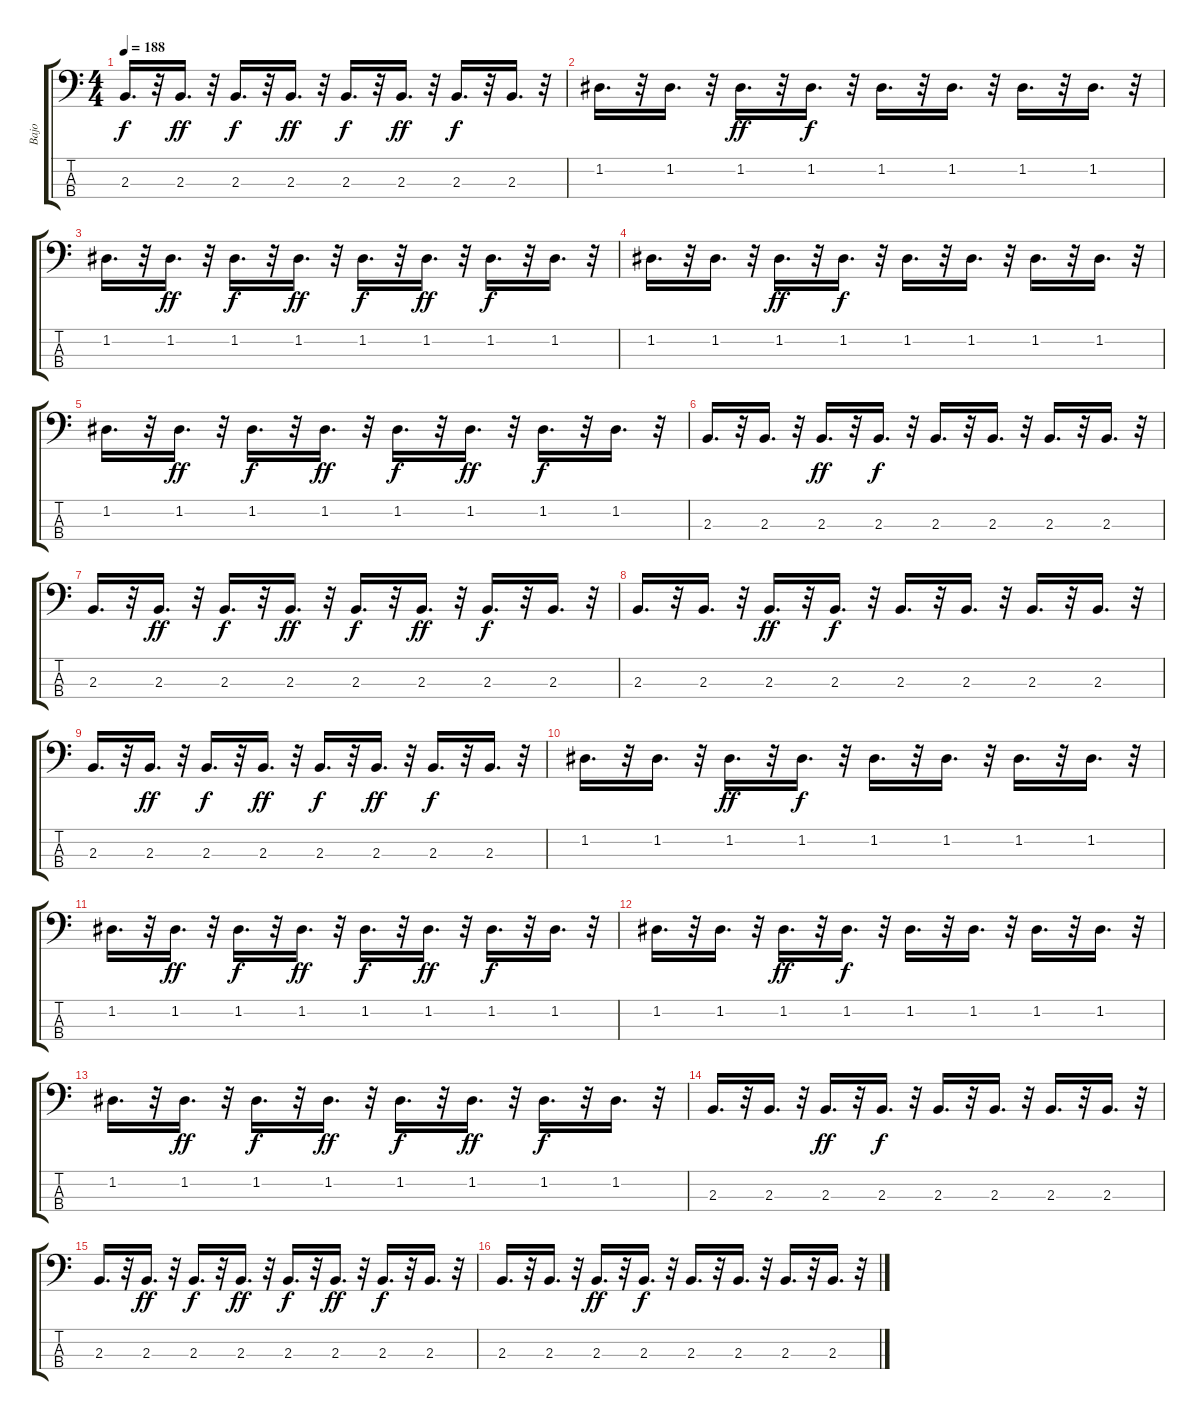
\track ("Bajo" "Bajo") {instrument electricbassfinger}
\staff {score tabs}
\tuning (G2 D2 A1 E1) {hide}
\ts (4 4)
\tempo 188
\clef f4
\ks c
2.3.16{d dy f} r.32 2.3.16{d dy ff} r.32 2.3.16{d dy f} r.32 2.3.16{d dy ff} r.32 2.3.16{d dy f} r.32 2.3.16{d dy ff} r.32 2.3.16{d dy f} r.32 2.3.16{d} r.32 |
1.2.16{d} r.32 1.2.16{d} r.32 1.2.16{d dy ff} r.32 1.2.16{d dy f} r.32 1.2.16{d} r.32 1.2.16{d} r.32 1.2.16{d} r.32 1.2.16{d} r.32 |
1.2.16{d} r.32 1.2.16{d dy ff} r.32 1.2.16{d dy f} r.32 1.2.16{d dy ff} r.32 1.2.16{d dy f} r.32 1.2.16{d dy ff} r.32 1.2.16{d dy f} r.32 1.2.16{d} r.32 |
1.2.16{d} r.32 1.2.16{d} r.32 1.2.16{d dy ff} r.32 1.2.16{d dy f} r.32 1.2.16{d} r.32 1.2.16{d} r.32 1.2.16{d} r.32 1.2.16{d} r.32 |
1.2.16{d} r.32 1.2.16{d dy ff} r.32 1.2.16{d dy f} r.32 1.2.16{d dy ff} r.32 1.2.16{d dy f} r.32 1.2.16{d dy ff} r.32 1.2.16{d dy f} r.32 1.2.16{d} r.32 |
2.3.16{d} r.32 2.3.16{d} r.32 2.3.16{d dy ff} r.32 2.3.16{d dy f} r.32 2.3.16{d} r.32 2.3.16{d} r.32 2.3.16{d} r.32 2.3.16{d} r.32 |
2.3.16{d} r.32 2.3.16{d dy ff} r.32 2.3.16{d dy f} r.32 2.3.16{d dy ff} r.32 2.3.16{d dy f} r.32 2.3.16{d dy ff} r.32 2.3.16{d dy f} r.32 2.3.16{d} r.32 |
2.3.16{d} r.32 2.3.16{d} r.32 2.3.16{d dy ff} r.32 2.3.16{d dy f} r.32 2.3.16{d} r.32 2.3.16{d} r.32 2.3.16{d} r.32 2.3.16{d} r.32 |
2.3.16{d} r.32 2.3.16{d dy ff} r.32 2.3.16{d dy f} r.32 2.3.16{d dy ff} r.32 2.3.16{d dy f} r.32 2.3.16{d dy ff} r.32 2.3.16{d dy f} r.32 2.3.16{d} r.32 |
1.2.16{d} r.32 1.2.16{d} r.32 1.2.16{d dy ff} r.32 1.2.16{d dy f} r.32 1.2.16{d} r.32 1.2.16{d} r.32 1.2.16{d} r.32 1.2.16{d} r.32 |
1.2.16{d} r.32 1.2.16{d dy ff} r.32 1.2.16{d dy f} r.32 1.2.16{d dy ff} r.32 1.2.16{d dy f} r.32 1.2.16{d dy ff} r.32 1.2.16{d dy f} r.32 1.2.16{d} r.32 |
1.2.16{d} r.32 1.2.16{d} r.32 1.2.16{d dy ff} r.32 1.2.16{d dy f} r.32 1.2.16{d} r.32 1.2.16{d} r.32 1.2.16{d} r.32 1.2.16{d} r.32 |
1.2.16{d} r.32 1.2.16{d dy ff} r.32 1.2.16{d dy f} r.32 1.2.16{d dy ff} r.32 1.2.16{d dy f} r.32 1.2.16{d dy ff} r.32 1.2.16{d dy f} r.32 1.2.16{d} r.32 |
2.3.16{d} r.32 2.3.16{d} r.32 2.3.16{d dy ff} r.32 2.3.16{d dy f} r.32 2.3.16{d} r.32 2.3.16{d} r.32 2.3.16{d} r.32 2.3.16{d} r.32 |
2.3.16{d} r.32 2.3.16{d dy ff} r.32 2.3.16{d dy f} r.32 2.3.16{d dy ff} r.32 2.3.16{d dy f} r.32 2.3.16{d dy ff} r.32 2.3.16{d dy f} r.32 2.3.16{d} r.32 |
2.3.16{d} r.32 2.3.16{d} r.32 2.3.16{d dy ff} r.32 2.3.16{d dy f} r.32 2.3.16{d} r.32 2.3.16{d} r.32 2.3.16{d} r.32 2.3.16{d} r.32
